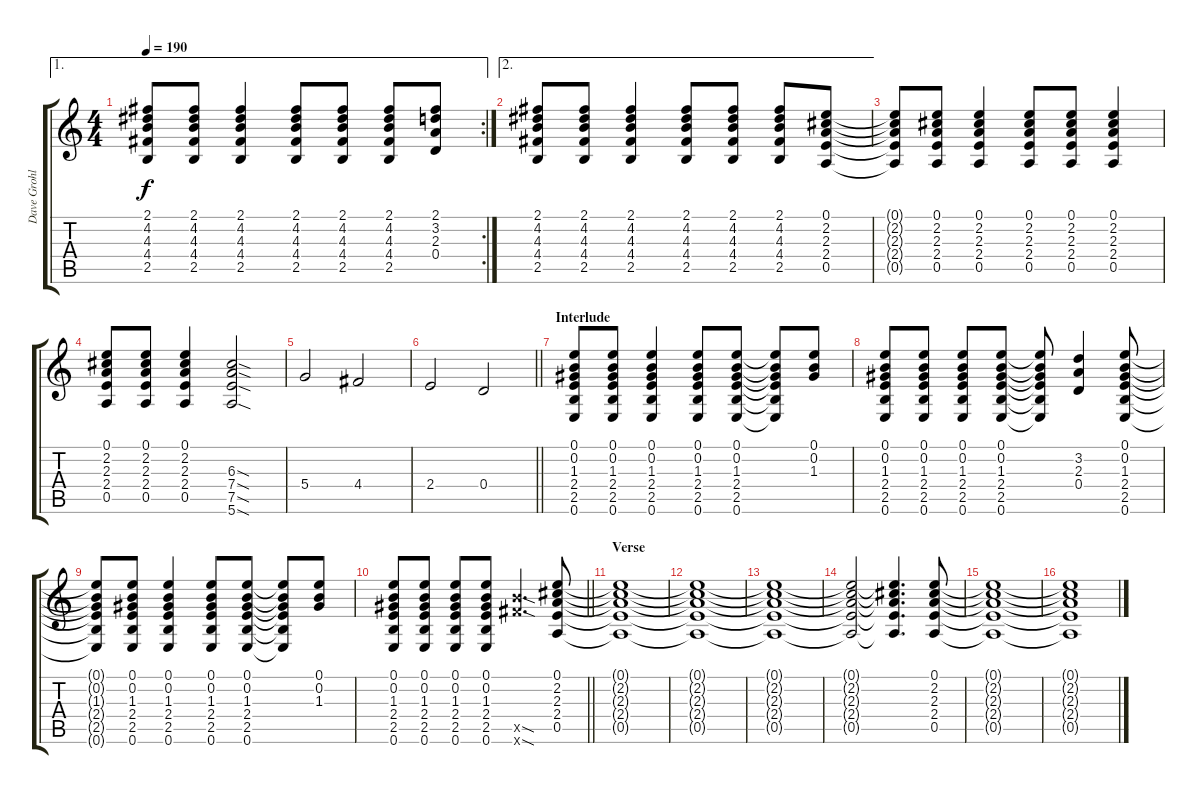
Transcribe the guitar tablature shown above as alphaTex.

\track ("Dave Grohl (Rhythm)" "Dave Grohl") {instrument distortionguitar}
\staff {score tabs}
\tuning (E4 B3 G3 D3 A2 E2) {hide}
\ae 1
\rc 2
\ts (4 4)
\tempo 190
\clef g2
\ks c
(2.1 4.2 4.3 4.4 2.5).8{dy f} (2.1 4.2 4.3 4.4 2.5).8 (2.1 4.2 4.3 4.4 2.5).4 (2.1 4.2 4.3 4.4 2.5).8 (2.1 4.2 4.3 4.4 2.5).8 (2.1 4.2 4.3 4.4 2.5).8 (2.1 3.2 2.3 0.4).8 |
\ae 2
(2.1 4.2 4.3 4.4 2.5).8 (2.1 4.2 4.3 4.4 2.5).8 (2.1 4.2 4.3 4.4 2.5).4 (2.1 4.2 4.3 4.4 2.5).8 (2.1 4.2 4.3 4.4 2.5).8 (2.1 4.2 4.3 4.4 2.5).8 (0.1 2.2 2.3 2.4 0.5).8 |
(0.1{t} 2.2{t} 2.3{t} 2.4{t} 0.5{t}).8 (0.1 2.2 2.3 2.4 0.5).8 (0.1 2.2 2.3 2.4 0.5).4 (0.1 2.2 2.3 2.4 0.5).8 (0.1 2.2 2.3 2.4 0.5).8 (0.1 2.2 2.3 2.4 0.5).4 |
(0.1 2.2 2.3 2.4 0.5).8 (0.1 2.2 2.3 2.4 0.5).8 (0.1 2.2 2.3 2.4 0.5).4 (6.3{sod} 7.4{sod} 7.5{sod} 5.6{sod}).2 |
5.4.2 4.4.2 |
\barLineRight lightlight
2.4.2 0.4.2 |
\section ("" "Interlude")
(0.1 0.2 1.3 2.4 2.5 0.6).8 (0.1 0.2 1.3 2.4 2.5 0.6).8 (0.1 0.2 1.3 2.4 2.5 0.6).4 (0.1 0.2 1.3 2.4 2.5 0.6).8 (0.1 0.2 1.3 2.4 2.5 0.6).8 (0.1{t} 0.2{t} 1.3{t} 2.4{t} 2.5{t} 0.6{t}).8 (0.1 0.2 1.3).8 |
(0.1 0.2 1.3 2.4 2.5 0.6).8 (0.1 0.2 1.3 2.4 2.5 0.6).8 (0.1 0.2 1.3 2.4 2.5 0.6).8 (0.1 0.2 1.3 2.4 2.5 0.6).8 (0.1{t} 0.2{t} 1.3{t} 2.4{t} 2.5{t} 0.6{t}).8 (3.2 2.3 0.4).4 (0.1 0.2 1.3 2.4 2.5 0.6).8 |
(0.1{t} 0.2{t} 1.3{t} 2.4{t} 2.5{t} 0.6{t}).8 (0.1 0.2 1.3 2.4 2.5 0.6).8 (0.1 0.2 1.3 2.4 2.5 0.6).4 (0.1 0.2 1.3 2.4 2.5 0.6).8 (0.1 0.2 1.3 2.4 2.5 0.6).8 (0.1{t} 0.2{t} 1.3{t} 2.4{t} 2.5{t} 0.6{t}).8 (0.1 0.2 1.3).8 |
\barLineRight lightlight
(0.1 0.2 1.3 2.4 2.5 0.6).8 (0.1 0.2 1.3 2.4 2.5 0.6).8 (0.1 0.2 1.3 2.4 2.5 0.6).8 (0.1 0.2 1.3 2.4 2.5 0.6).8 (14.5{sod x} 14.6{sod x}).4{d} (0.1 2.2 2.3 2.4 0.5).8 |
\section ("" "Verse")
(0.1{t} 2.2{t} 2.3{t} 2.4{t} 0.5{t}).1 |
(0.1{t} 2.2{t} 2.3{t} 2.4{t} 0.5{t}).1 |
(0.1{t} 2.2{t} 2.3{t} 2.4{t} 0.5{t}).1 |
(0.1{t} 2.2{t} 2.3{t} 2.4{t} 0.5{t}).2 (0.1{t} 2.2{t} 2.3{t} 2.4{t} 0.5{t}).4{d} (0.1 2.2 2.3 2.4 0.5).8 |
(0.1{t} 2.2{t} 2.3{t} 2.4{t} 0.5{t}).1 |
(0.1{t} 2.2{t} 2.3{t} 2.4{t} 0.5{t}).1
